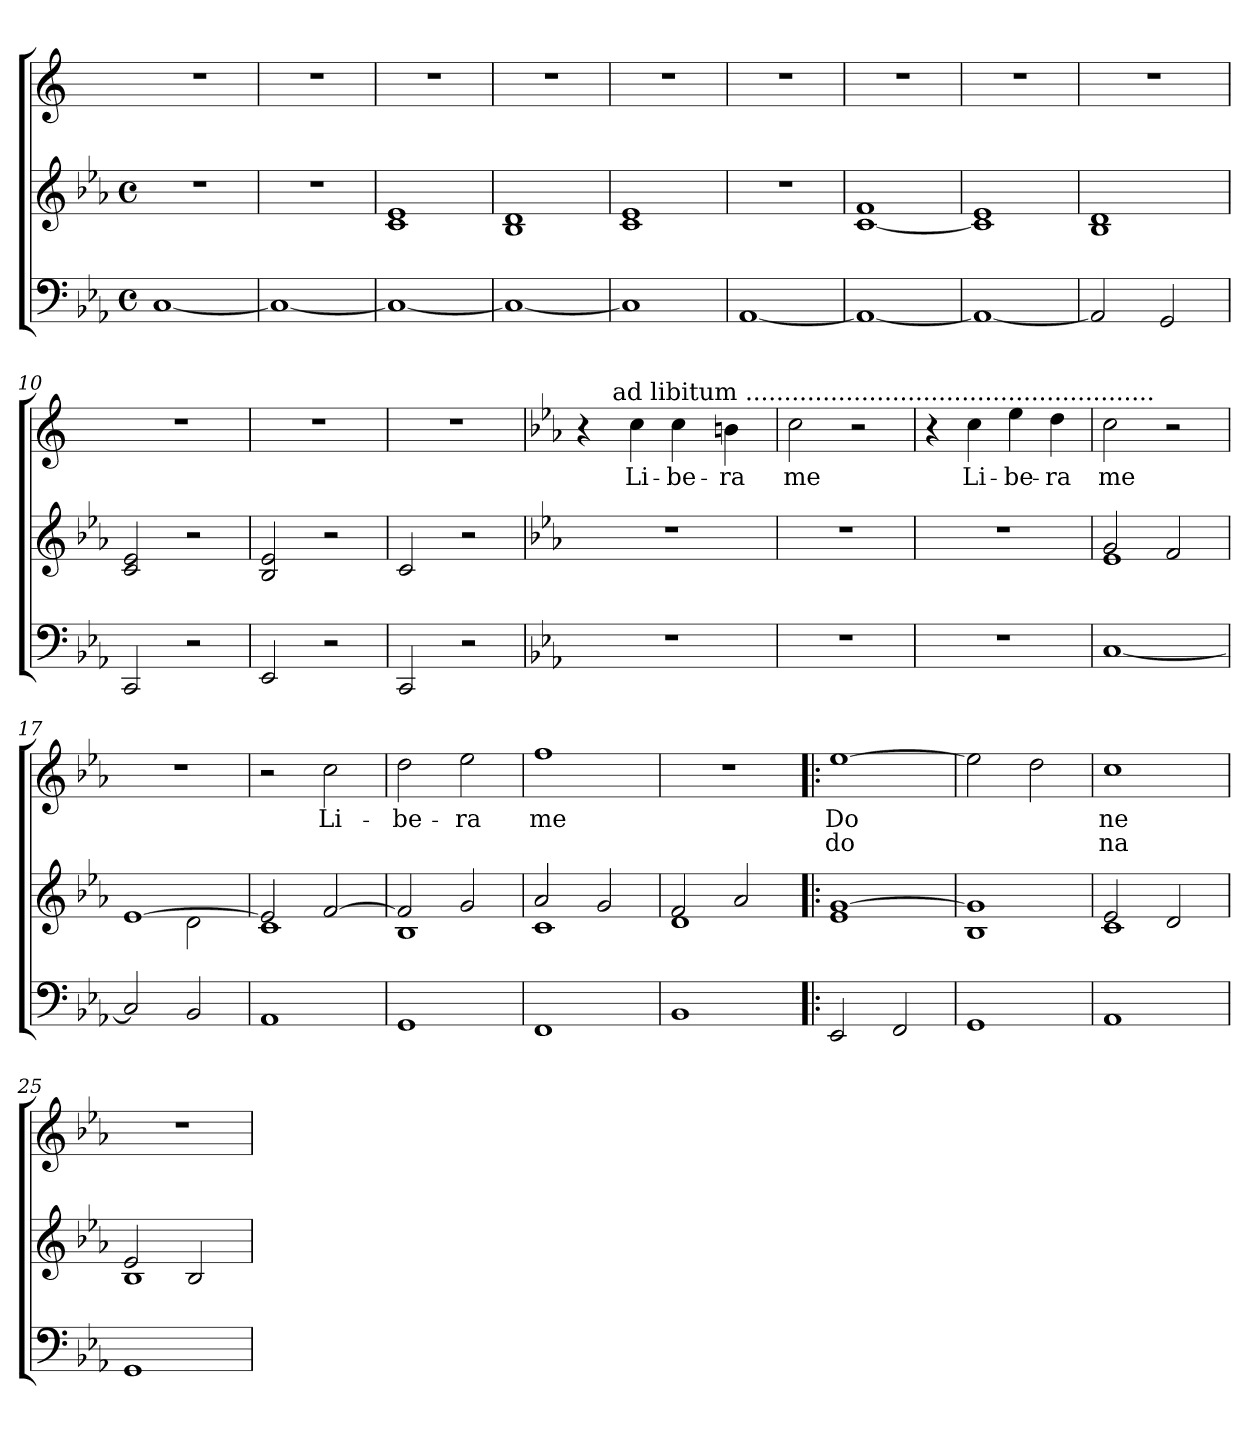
**kern	**kern	**kern	**text	**text
*part3	*part2	*part1	*part1	*part1
*staff3	*staff2	*staff1	*staff1	*staff1
*clefF4	*clefG2	*clefG2	*	*
*k[b-e-a-]	*k[b-e-a-]	*k[]	*	*
*E-:	*E-:	*C:	*	*
*M4/4	*M4/4	*	*	*
*met(c)	*met(c)	*	*	*
=1	=1	=1	=1	=1
[<1C	1r	1r	.	.
=2	=2	=2	=2	=2
1C_	1r	1r	.	.
=3	=3	=3	=3	=3
1C_	1c 1e-	1r	.	.
=4	=4	=4	=4	=4
1C_	1B- 1d	1r	.	.
=5	=5	=5	=5	=5
1C]	1c 1e-	1r	.	.
=6	=6	=6	=6	=6
[<1AA-	1r	1r	.	.
=7	=7	=7	=7	=7
1AA-_	[<1c 1f	1r	.	.
=8	=8	=8	=8	=8
1AA-_	1c] 1e-	1r	.	.
=9	=9	=9	=9	=9
2AA-/]	1B- 1d	1r	.	.
2GG/	.	.	.	.
=10	=10	=10	=10	=10
2CC/	2c/ 2e-/	1r	.	.
2r	2r	.	.	.
=11	=11	=11	=11	=11
2EE-/	2B-/ 2e-/	1r	.	.
2r	2r	.	.	.
=12	=12	=12	=12	=12
2CC/	2c/	1r	.	.
2r	2r	.	.	.
!!LO:LB:g=z
=13	=13	=13	=13	=13
*	*	*k[b-e-a-]	*	*
*	*	*E-:	*	*
*	*	*^	*	*
1r	1r	4r	8.ryy	.	.
!	!	!	!LO:TX:a:t=ad libitum .....................................................	!	!
.	.	.	2ryy	.	.
!	!	!	!	!LO:LY:b	!
.	.	4cc\	.	Li-	.
!	!	!	!	!LO:LY:b	!
.	.	4cc\	.	-be-	.
.	.	.	4ryy	.	.
!	!	!	!	!LO:LY:b:rj	!
.	.	4bn\	.	-ra	.
.	.	.	16ryy	.	.
=14	=14	=14	=14	=14	=14
!	!	!	!	!LO:LY:b	!
*	*	*v	*v	*	*
1r	1r	2cc\	me	.
.	.	2r	.	.
=15	=15	=15	=15	=15
1r	1r	4r	.	.
!	!	!	!LO:LY:b	!
.	.	4cc\	Li-	.
!	!	!	!LO:LY:b	!
.	.	4ee-\	-be-	.
!	!	!	!LO:LY:b:rj	!
.	.	4dd\	-ra	.
=16	=16	=16	=16	=16
*	*^	*	*	*
!	!	!	!	!LO:LY:b	!
[<1C	2g/	1e-	2cc\	me	.
.	2f/	.	2r	.	.
=17	=17	=17	=17	=17	=17
2C/]	[>1e-	2ryy	1r	.	.
2BB-/	.	2d\	.	.	.
=18	=18	=18	=18	=18	=18
1AA-	2e-/]	1c	2r	.	.
!	!	!	!	!LO:LY:b	!
.	[>2f/	.	2cc\	Li-	.
=19	=19	=19	=19	=19	=19
!	!	!	!	!LO:LY:b	!
1GG	2f/]	1B-	2dd\	-be-	.
!	!	!	!	!LO:LY:b	!
.	2g/	.	2ee-\	-ra	.
=20	=20	=20	=20	=20	=20
!	!	!	!	!LO:LY:b	!
1FF	2a-/	1c	1ff	me	.
.	2g/	.	.	.	.
=21	=21	=21	=21	=21	=21
1BB-	2f/	1d	1r	.	.
.	2a-/	.	.	.	.
*	*v	*v	*	*	*
!!LO:LB:g=z
=22!|:	=22!|:	=22!|:	=22!|:	=22!|:
!	!	!	!LO:LY:b	!LO:LY:b
2EE-/	1e- [>1g	[>1ee-	Do	do
2FF/	.	.	.	.
=23	=23	=23	=23	=23
1GG	1B- 1g]	2ee-\]	.	.
.	.	2dd\	.	.
=24	=24	=24	=24	=24
*	*^	*	*	*
!	!	!	!	!LO:LY:b	!LO:LY:b
1AA-	2e-/	1c	1cc	-ne	na
.	2d/	.	.	.	.
=25	=25	=25	=25	=25	=25
1GG	2e-/	1B-	1r	.	.
.	2B-/	.	.	.	.
*	*v	*v	*	*	*
=	=	=	=	=
*-	*-	*-	*-	*-
